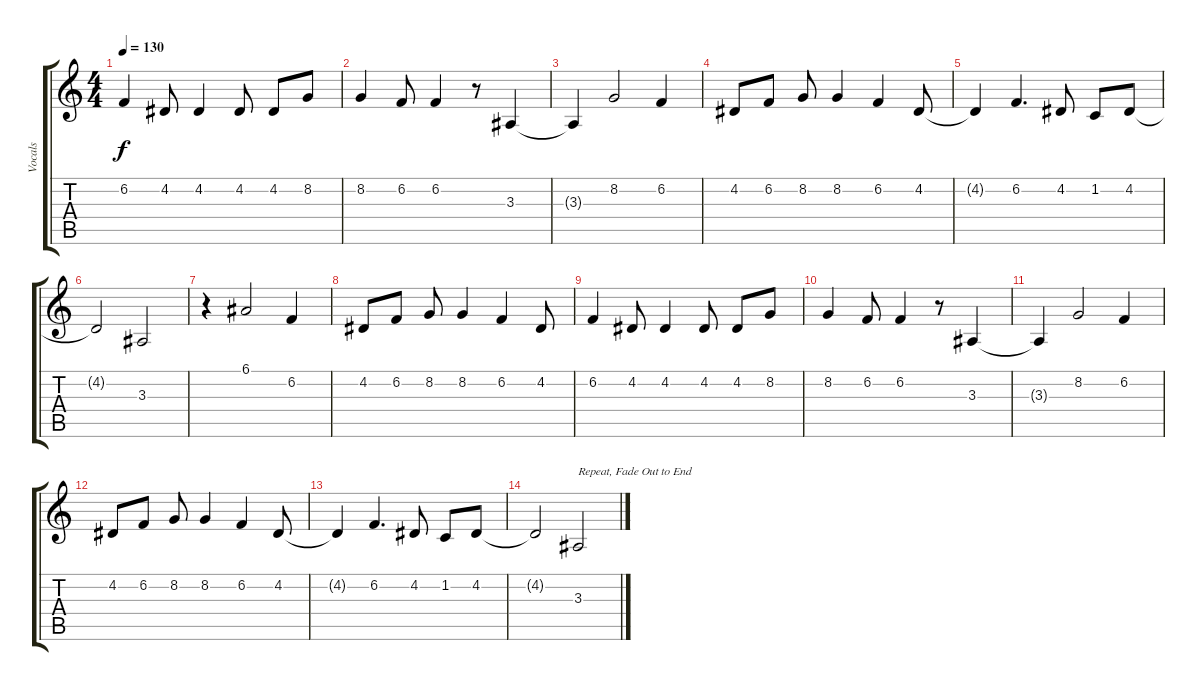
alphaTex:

\track ("Vocals" "Vocals") {instrument lead2sawtooth}
\staff {score tabs}
\tuning (E4 B3 G3 D3 A2 E2) {hide}
\ts (4 4)
\tempo 130
\clef g2
\ks c
6.2.4{dy f} 4.2.8 4.2.4 4.2.8 4.2.8 8.2.8 |
8.2.4 6.2.8 6.2.4 r.8 3.3.4 |
3.3{t}.4 8.2.2 6.2.4 |
4.2.8 6.2.8 8.2.8 8.2.4 6.2.4 4.2.8 |
4.2{t}.4 6.2.4{d} 4.2.8 1.2.8 4.2.8 |
4.2{t}.2 3.3.2 |
r.4 6.1.2{volume 8} 6.2.4 |
4.2.8 6.2.8 8.2.8 8.2.4 6.2.4 4.2.8 |
6.2.4 4.2.8 4.2.4 4.2.8 4.2.8 8.2.8 |
8.2.4 6.2.8 6.2.4 r.8 3.3.4 |
3.3{t}.4{volume 0} 8.2.2 6.2.4 |
4.2.8 6.2.8 8.2.8 8.2.4 6.2.4 4.2.8 |
4.2{t}.4 6.2.4{d} 4.2.8 1.2.8 4.2.8 |
4.2{t}.2 3.3.2{txt "Repeat, Fade Out to End"}
